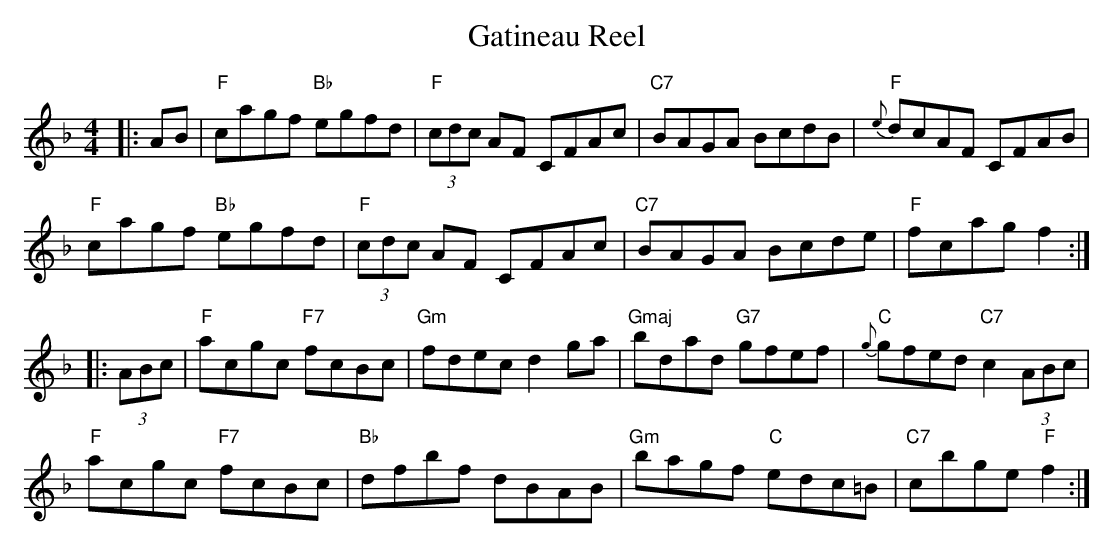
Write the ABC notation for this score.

X:1
T: Gatineau Reel
M: 4/4
L: 1/8
K: F
|:AB|\
"F"cagf "Bb"egfd|"F"(3cdc AF CFAc|"C7"BAGA BcdB|"F"{e}dcAF CFAB|
"F"cagf "Bb"egfd|"F"(3cdc AF CFAc|"C7"BAGA Bcde|"F"fcag f2:|
|:(3ABc|\
"F"acgc "F7"fcBc|"Gm"fdec d2 ga|"Gmaj"bdad "G7"gfef|"C"{g}gfed "C7"c2 (3ABc|
"F"acgc "F7"fcBc|"Bb"dfbf dBAB|"Gm"bagf "C"edc=B|"C7"cbge "F"f2:|
